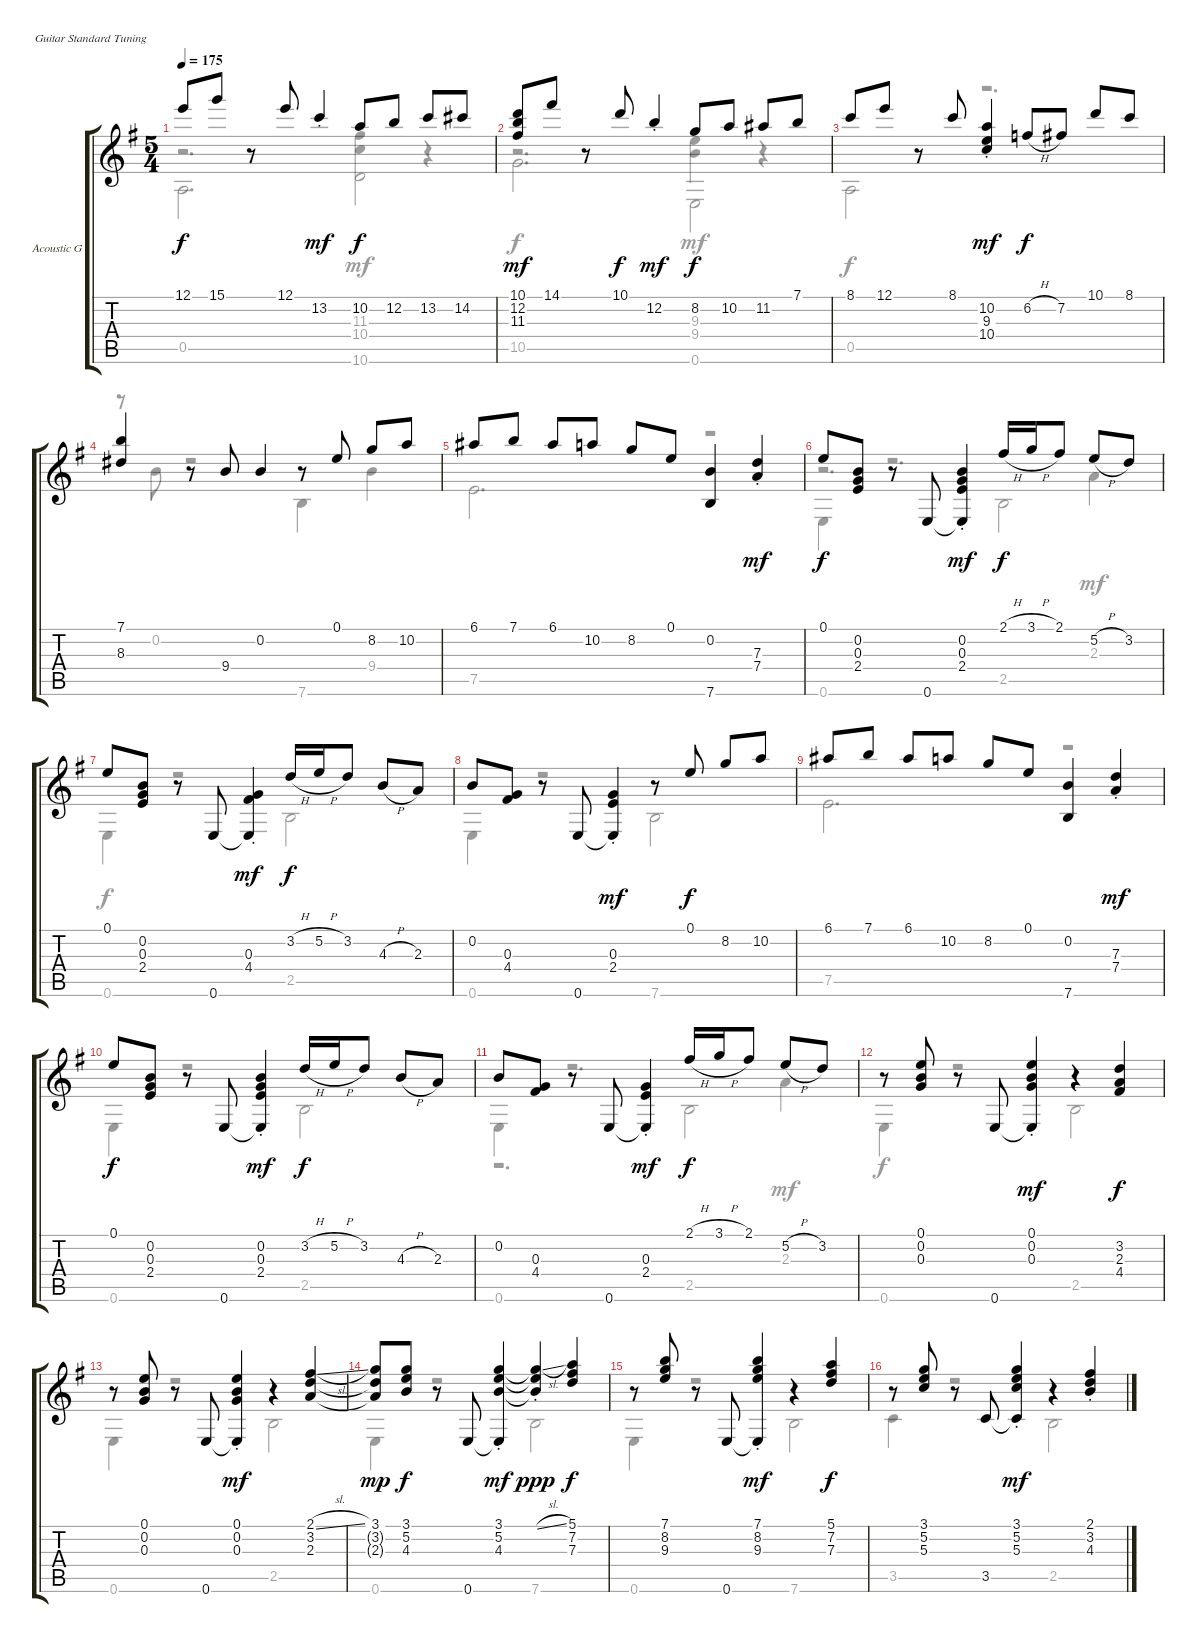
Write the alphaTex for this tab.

\bracketExtendMode groupsimilarinstruments
\firstSystemTrackNameOrientation horizontal
\otherSystemsTrackNameOrientation horizontal
\track ("Acoustic Guitar" "Acoustic G") {instrument acousticguitarnylon}
\staff {score tabs}
\tuning (E4 B3 G3 D3 A2 E2)
\voice
\ts (5 4)
\tempo 175
\clef g2
\ks eminor
12.1.8{dy f} 15.1.8 r.8 12.1.8 13.2{st}.4{dy mf} 10.2.8{dy f} 12.2.8 13.2.8 14.2.8 |
(10.1 12.2 11.3).8{dy mf} 14.1.8 r.8 10.1.8{dy f} 12.2{st}.4{dy mf} 8.2.8{dy f} 10.2.8 11.2.8 7.1.8 |
8.1.8 12.1.8 r.8 8.1.8 (10.2{st} 9.3 10.4).4{dy mf} 6.2{h}.8{dy f} 7.2.8 10.1.8 8.1.8 |
(7.1 8.3).4 r.8 9.4.8 0.2.4 r.8 0.1.8 8.2.8 10.2.8 |
6.1.8 7.1.8 6.1.8 10.2.8 8.2.8 0.1.8 (0.2 7.6).4 (7.3{st} 7.4{st}).4{dy mf} |
0.1.8{dy f} (0.2 0.3 2.4).8 r.8 0.6.8 (0.2 0.3 2.4 0.6{st t}).4{dy mf} 2.1{h}.16{dy f} 3.1{h}.16 2.1.8 5.2{h}.8 3.2.8 |
0.1.8 (0.2 0.3 2.4).8 r.8 0.6.8 (0.3 4.4 0.6{st t}).4{dy mf} 3.2{h}.16{dy f} 5.2{h}.16 3.2.8 4.3{h}.8 2.3.8 |
0.2.8 (0.3 4.4).8 r.8 0.6.8 (0.3 2.4 0.6{st t}).4{dy mf} r.8 0.1.8{dy f} 8.2.8 10.2.8 |
6.1.8 7.1.8 6.1.8 10.2.8 8.2.8 0.1.8 (0.2 7.6).4 (7.3{st} 7.4{st}).4{dy mf} |
0.1.8{dy f} (0.2 0.3 2.4).8 r.8 0.6.8 (0.2 0.3 2.4 0.6{st t}).4{dy mf} 3.2{h}.16{dy f} 5.2{h}.16 3.2.8 4.3{h}.8 2.3.8 |
0.2.8 (0.3 4.4).8 r.8 0.6.8 (0.3 2.4 0.6{st t}).4{dy mf} 2.1{h}.16{dy f} 3.1{h}.16 2.1.8 5.2{h}.8 3.2.8 |
r.8 (0.1 0.2 0.3).8 r.8 0.6.8 (0.1{st} 0.2 0.3 0.6{st t}).4{dy mf} r.4 (3.2 2.3 4.4).4{dy f} |
r.8 (0.1 0.2 0.3).8 r.8 0.6.8 (0.1{st} 0.2 0.3 0.6{st t}).4{dy mf} r.4 (2.1{sl} 3.2 2.3).4 |
(3.1 3.2{t} 2.3{t}).8{dy mp} (3.1 5.2 4.3).8{dy f} r.8 0.6.8 (3.1{st} 5.2{st} 4.3 0.6{st t}).4{dy mf} (3.1{sl t} 5.2{st t} 4.3{t}).4{dy ppp} (5.1 7.2 7.3).4{dy f} |
r.8 (7.1 8.2 9.3).8 r.8 0.6.8 (7.1{st} 8.2{st} 9.3{st} 0.6{st t}).4{dy mf} r.4 (5.1 7.2 7.3).4{dy f} |
r.8 (3.1 5.2 5.3).8 r.8 3.5.8 (3.1{st} 5.2{st} 5.3{st} 3.5{st t}).4{dy mf} r.4 (2.1{st} 3.2{st} 4.3).4
\voice
\clef g2
\ottava regular
\simile none
\ks eminor
0.5.2{d dy f} (11.3 10.4).4{dy mf} r.4 |
10.5.2{d dy f} (9.3 9.4).4{dy mf} r.4 |
0.5.2{dy f} r.2{d} |
r.8 0.2.8 r.2 7.6.4 9.4.4 |
7.5.2{d} r.2 |
0.6.4 r.2{d} 2.3.4{dy mf} |
0.6.4{dy f} r.2 2.5.2 |
0.6.4 r.2 7.6.2 |
7.5.2{d} r.2 |
0.6.4 r.2 2.5.2 |
0.6.4 r.2{d} 2.3.4{dy mf} |
0.6.4{dy f} r.2 2.5.2 |
0.6.4 r.2 2.5.2 |
0.6.4 r.2 7.6.2 |
0.6.4 r.2 7.6.2 |
3.5.4 r.2 2.5.2
\voice
\clef g2
\ottava regular
\simile none
\ks eminor
r.2{d dy f} 10.6.2 |
r.2{d} 0.6.2 |
|
|
|
r.2{d} 2.5.2 |
|
|
|
|
r.2{d} 2.5.2 |
|
|
|
|
